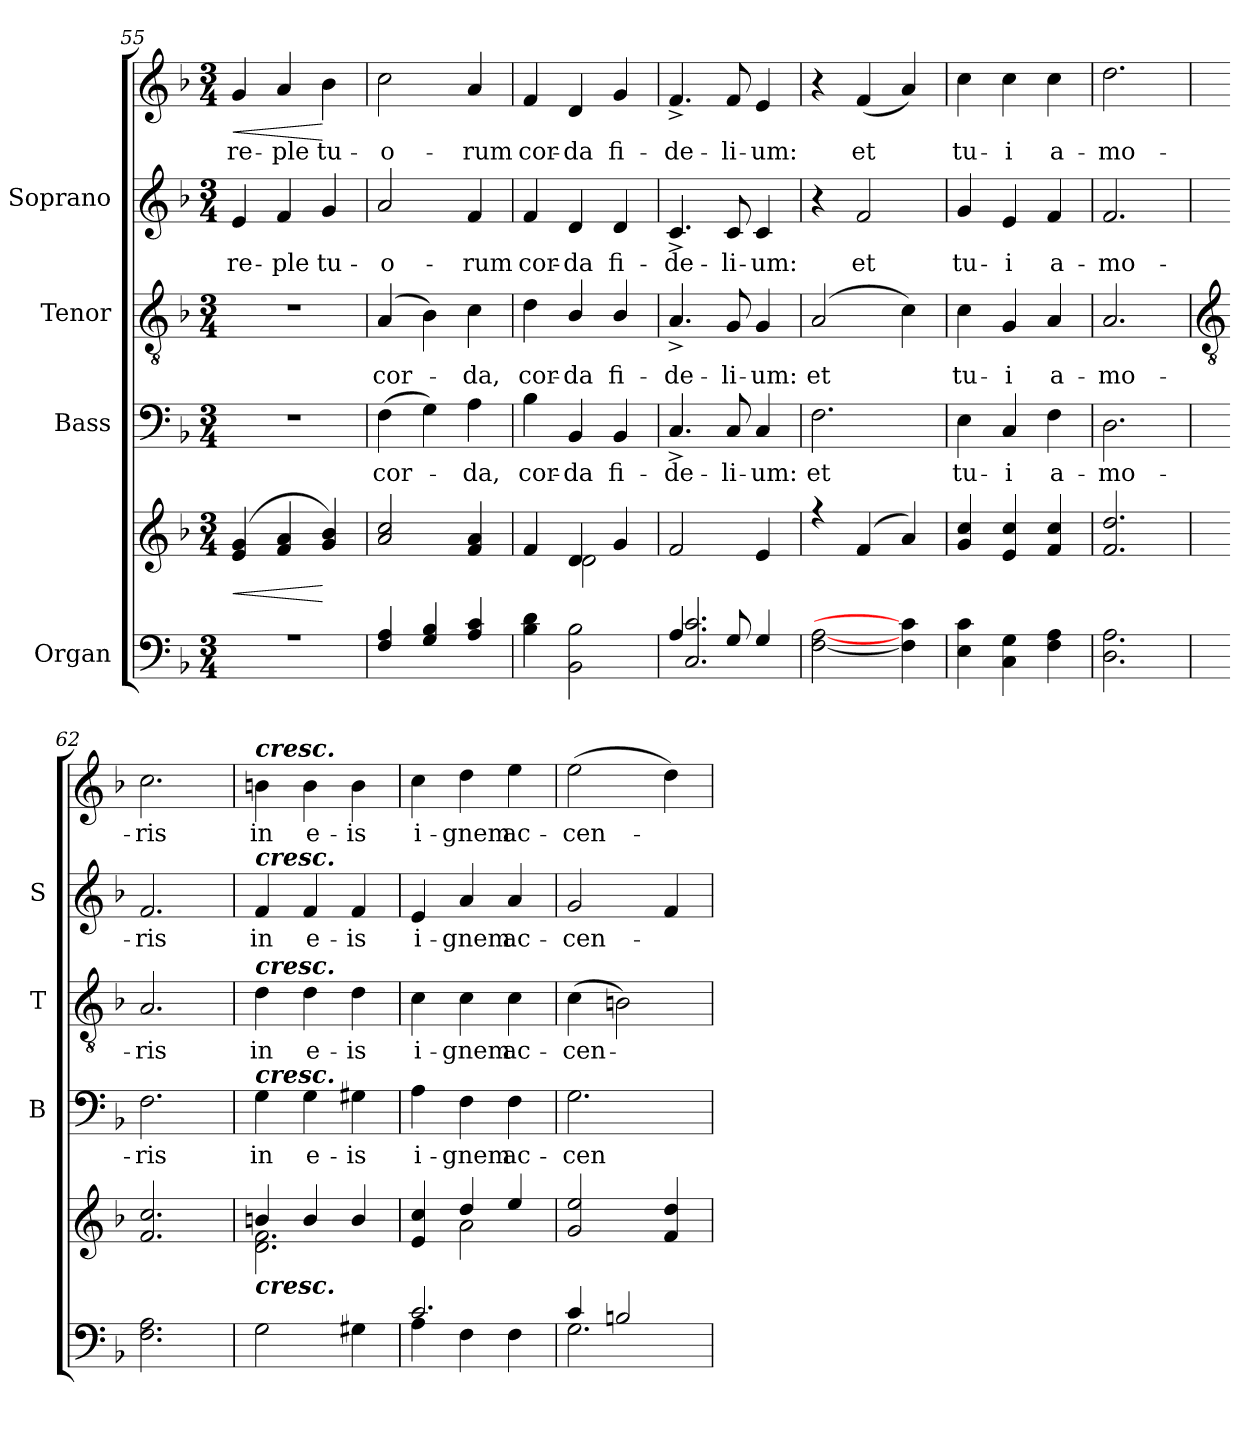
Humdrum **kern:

**kern	**kern	**dynam	**kern	**text	**kern	**text	**kern	**text	**kern	**text	**dynam
*part4	*part4	*part4	*part3	*part3	*part2	*part2	*part1	*part1	*part1	*part1	*part1
*staff6	*staff5	*staff5/6	*staff4	*staff4	*staff3	*staff3	*staff2	*staff2	*staff1	*staff1	*staff1/2
*I"Organ	*	*	*I"Bass	*	*I"Tenor	*	*I"Soprano	*	*	*	*
*	*	*	*I'B	*	*I'T	*	*I'S	*	*	*	*
*clefF4	*clefG2	*	*clefF4	*	*clefGv2	*	*clefG2	*	*clefG2	*	*
*k[b-]	*k[b-]	*	*k[b-]	*	*k[b-]	*	*k[b-]	*	*k[b-]	*	*
*F:	*F:	*	*F:	*	*F:	*	*F:	*	*F:	*	*
*M3/4	*M3/4	*	*M3/4	*	*M3/4	*	*M3/4	*	*M3/4	*	*
=55	=55	=55	=55	=55	=55	=55	=55	=55	=55	=55	=55
*^	*^	*	*	*	*	*	*	*	*	*	*
!LO:N:vis=1	!LO:N:vis=1	!	!LO:N:vis=1	!LO:HP:b	!LO:N:vis=1	!	!LO:N:vis=1	!	!	!LO:LY:b	!	!LO:LY:b	!LO:HP:b
2.r	2.ryy	(<4e 4g	2.ryy	<	2.r	.	2.r	.	4e	-re-	4g	re-	<
!	!	!	!	!	!	!	!	!	!	!LO:LY:b	!	!LO:LY:b	!
.	.	4f 4a	.	.	.	.	.	.	4f	-ple	4a	-ple	.
!	!	!	!	!	!	!	!	!	!	!LO:LY:b	!	!LO:LY:b	!
.	.	4g 4b-)	.	[	.	.	.	.	4g	tu-	4b-	tu-	[
=56	=56	=56	=56	=56	=56	=56	=56	=56	=56	=56	=56	=56	=56
!	!LO:N:vis=1	!	!LO:N:vis=1	!	!	!LO:LY:b	!	!LO:LY:b	!	!LO:LY:b	!	!LO:LY:b	!
4F 4A	2.ryy	2a 2cc	2.ryy	.	(>4F	cor-	(<4A	cor-	2a	o-	2cc	-o-	.
4G 4B-	.	.	.	.	4G)	.	4B-)	.	.	.	.	.	.
!	!	!	!	!	!	!LO:LY:b	!	!LO:LY:b	!	!LO:LY:b	!	!LO:LY:b	!
4A 4c	.	4f 4a	.	.	4A	da,	4c	da,	4f	-rum	4a	-rum	.
=57	=57	=57	=57	=57	=57	=57	=57	=57	=57	=57	=57	=57	=57
!LO:N:vis=1	!	!	!	!	!	!LO:LY:b	!	!LO:LY:b	!	!LO:LY:b	!	!LO:LY:b	!
2.ryy	4B- 4d	4f	4ryy	.	4B-	cor-	4d	cor-	4f	-cor-	4f	cor-	.
!	!	!	!	!	!	!LO:LY:b	!	!LO:LY:b	!	!LO:LY:b	!	!LO:LY:b	!
.	2BB- 2B-	4d	2d\	.	4BB-	-da	4B-/	-da	4d	-da	4d	-da	.
!	!	!	!	!	!	!LO:LY:b	!	!LO:LY:b	!	!LO:LY:b	!	!LO:LY:b	!
.	.	4g	.	.	4BB-	fi-	4B-/	fi-	4d	fi-	4g	fi-	.
*	*	*v	*v	*	*	*	*	*	*	*	*	*	*
=58	=58	=58	=58	=58	=58	=58	=58	=58	=58	=58	=58	=58
!	!LO:N:vis=1	!	!	!	!LO:LY:b	!	!LO:LY:b	!	!LO:LY:b	!	!LO:LY:b	!
*	*^	*	*	*	*	*	*	*	*	*	*	*
4.A/	2.ryy	2.C 2.c	2f	.	4.C^	-de-	4.A^	-de-	4.c^	de-	4.f^	-de-	.
!	!	!	!	!	!	!LO:LY:b	!	!LO:LY:b	!	!LO:LY:b	!	!LO:LY:b	!
8G/	.	.	.	.	8C	-li-	8G	-li-	8c	-li-	8f	-li-	.
!	!	!	!	!	!	!LO:LY:b	!	!LO:LY:b	!	!LO:LY:b	!	!LO:LY:b	!
4G/	.	.	4e	.	4C	-um:	4G	-um:	4c	-um:	4e	-um:	.
*v	*v	*v	*	*	*	*	*	*	*	*	*	*	*
=59	=59	=59	=59	=59	=59	=59	=59	=59	=59	=59	=59
*	*^	*	*	*	*	*	*	*	*	*	*
!LO:N:vis=1	!	!LO:N:vis=1	!	!	!LO:LY:b	!	!LO:LY:b	!	!	!	!	!
*^	*	*	*	*	*	*	*	*	*	*	*	*
2.ryy	[2F [2A	4r	2.ryy	.	2.F	et	(<2A	et	4r	.	4r	.	.
!	!	!	!	!	!	!	!	!	!	!LO:LY:b	!	!LO:LY:b	!
.	.	(<4f	.	.	.	.	.	.	2f	et	(<4f	et	.
.	4F] 4c]	4a)	.	.	.	.	4c)	.	.	.	4a)	.	.
=60	=60	=60	=60	=60	=60	=60	=60	=60	=60	=60	=60	=60	=60
!LO:N:vis=1	!	!	!LO:N:vis=1	!	!	!LO:LY:b	!	!LO:LY:b	!	!LO:LY:b	!	!LO:LY:b	!
2.ryy	4E 4c	4g 4cc	2.ryy	.	4E	tu-	4c	tu-	4g	-tu-	4cc	tu-	.
!	!	!	!	!	!	!LO:LY:b	!	!LO:LY:b	!	!LO:LY:b	!	!LO:LY:b	!
.	4C 4G	4e 4cc	.	.	4C	-i	4G	-i	4e	-i	4cc	-i	.
!	!	!	!	!	!	!LO:LY:b	!	!LO:LY:b	!	!LO:LY:b	!	!LO:LY:b	!
.	4F 4A	4f 4cc	.	.	4F	a-	4A	a-	4f	a-	4cc	a-	.
=61	=61	=61	=61	=61	=61	=61	=61	=61	=61	=61	=61	=61	=61
!LO:N:vis=1	!	!	!LO:N:vis=1	!	!	!LO:LY:b	!	!LO:LY:b	!	!LO:LY:b	!	!LO:LY:b	!
2.ryy	2.D 2.A	2.f 2.dd	2.ryy	.	2.D	-mo-	2.A	-mo-	2.f	-mo-	2.dd	-mo-	.
!!LO:LB:g=z
=62	=62	=62	=62	=62	=62	=62	=62	=62	=62	=62	=62	=62	=62
*	*	*	*	*	*	*	*clefGv2	*	*	*	*	*	*
!LO:N:vis=1	!	!	!LO:N:vis=1	!	!	!LO:LY:b	!	!LO:LY:b	!	!LO:LY:b	!	!LO:LY:b	!
2.ryy	2.F 2.A	2.f 2.cc	2.ryy	.	2.F	-ris	2.A	-ris	2.f	ris	2.cc	-ris	.
=63	=63	=63	=63	=63	=63	=63	=63	=63	=63	=63	=63	=63	=63
!	!	!	!	!	!	!	!	!	!	!	!LO:TX:a:Bi:t=cresc.	!	!
!	!	!	!	!	!	!	!	!	!LO:TX:a:Bi:t=cresc.	!	!	!	!
!	!	!	!	!	!	!	!LO:TX:a:Bi:t=cresc.	!	!	!	!	!	!
!	!	!	!	!	!LO:TX:a:Bi:t=cresc.	!	!	!	!	!	!	!	!
!	!	!LO:TX:b:Bi:t=cresc.	!	!	!	!	!	!	!	!	!	!	!
!LO:N:vis=1	!	!	!	!	!	!LO:LY:b	!	!LO:LY:b	!	!LO:LY:b	!	!LO:LY:b	!
2.ryy	2G	4bn/	2.d\ 2.f\	.	4G	in	4d	in	4f	in	4bn	in	.
!	!	!	!	!	!	!LO:LY:b	!	!LO:LY:b	!	!LO:LY:b	!	!LO:LY:b	!
.	.	4b/	.	.	4G	e-	4d	e-	4f	e-	4b	e-	.
!	!	!	!	!	!	!LO:LY:b	!	!LO:LY:b	!	!LO:LY:b	!	!LO:LY:b	!
.	4G#X	4b/	.	.	4G#X	-is	4d	-is	4f	-is	4b	-is	.
=64	=64	=64	=64	=64	=64	=64	=64	=64	=64	=64	=64	=64	=64
!	!	!	!	!	!	!LO:LY:b	!	!LO:LY:b	!	!LO:LY:b	!	!LO:LY:b	!
2.c/	4A	4e 4cc	4ryy	.	4A	i-	4c	i-	4e	-i-	4cc	i-	.
!	!	!	!	!	!	!LO:LY:b	!	!LO:LY:b	!	!LO:LY:b	!	!LO:LY:b	!
.	4F	4dd/	2a\	.	4F	-gnem	4c	-gnem	4a	-gnem	4dd	-gnem	.
!	!	!	!	!	!	!LO:LY:b	!	!LO:LY:b	!	!LO:LY:b	!	!LO:LY:b	!
.	4F	4ee/	.	.	4F	ac-	4c	ac-	4a	ac-	4ee	ac-	.
=65	=65	=65	=65	=65	=65	=65	=65	=65	=65	=65	=65	=65	=65
!	!	!	!	!	!	!LO:LY:b	!	!LO:LY:b	!	!LO:LY:b	!	!LO:LY:b	!
4c/	2.G	2g 2ee	2.ryy	.	2.G	-cen-	(>4c	-cen-	2g	cen-	(>2ee	-cen-	.
2Bn/	.	.	.	.	.	.	2Bn)	.	.	.	.	.	.
.	.	4f 4dd	.	.	.	.	.	.	4f	.	4dd)	.	.
*v	*v	*	*	*	*	*	*	*	*	*	*	*	*
*	*v	*v	*	*	*	*	*	*	*	*	*	*
=	=	=	=	=	=	=	=	=	=	=	=
*-	*-	*-	*-	*-	*-	*-	*-	*-	*-	*-	*-
